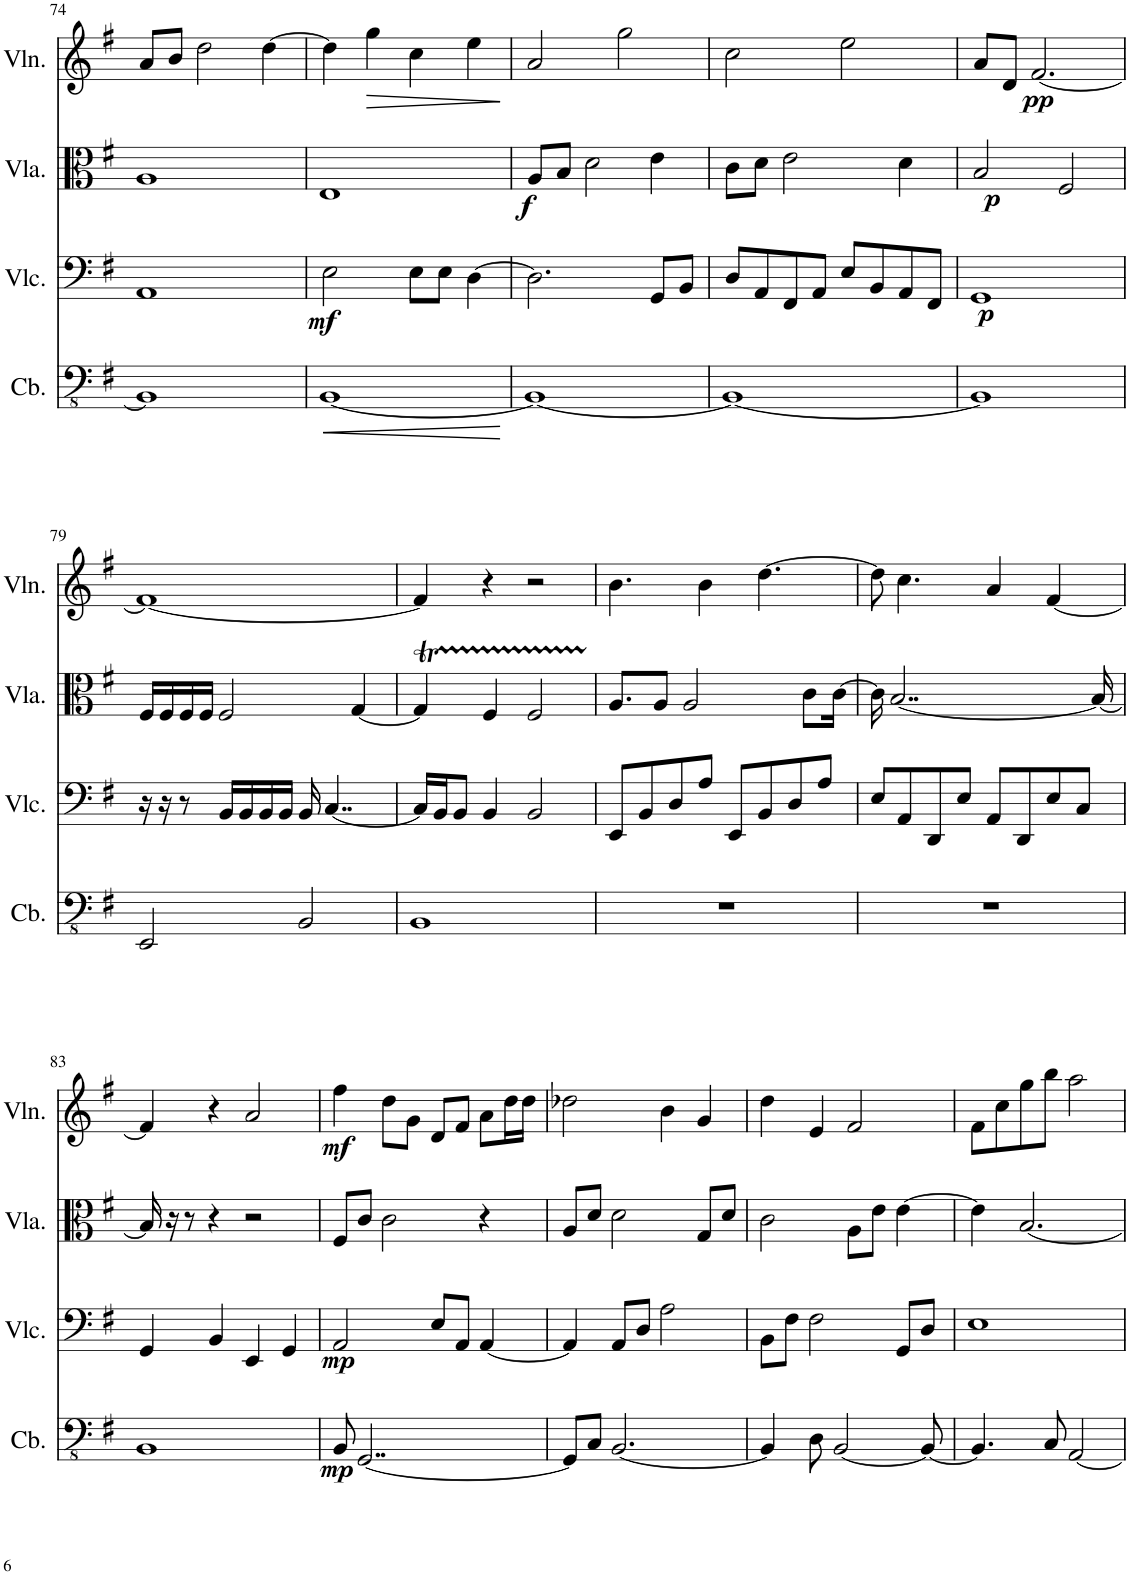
**kern	**dynam	**kern	**dynam	**kern	**dynam	**kern	**dynam
*part4	*part4	*part3	*part3	*part2	*part2	*part1	*part1
*staff4	*staff4	*staff3	*staff3	*staff2	*staff2	*staff1	*staff1
*I"Contrabass	*	*I"Violoncello	*	*I"Viola	*	*I"Violin	*
*I'Cb.	*	*I'Vlc.	*	*I'Vla.	*	*I'Vln.	*
!!LO:PB:g=z
*clefFv4	*	*clefF4	*	*clefC3	*	*clefG2	*
*Trd7c12	*	*	*	*	*	*	*
*k[f#]	*	*k[f#]	*	*k[f#]	*	*k[f#]	*
*M4/4	*	*M4/4	*	*M4/4	*	*M4/4	*
=74	=74	=74	=74	=74	=74	=74	=74
1BBB]	.	1AA	.	1A	.	8a/L	.
.	.	.	.	.	.	8b/J	.
.	.	.	.	.	.	2dd\	.
.	.	.	.	.	.	[4dd\	.
=75	=75	=75	=75	=75	=75	=75	=75
!	!LO:HP:b	!	!LO:DY:b	!	!	!	!
[1BBB	<	2E\	mf	1E	.	4dd\]	.
!	!	!	!	!	!	!	!LO:HP:b
.	.	.	.	.	.	4gg\	>
.	.	8E\L	.	.	.	4cc\	.
.	.	8E\J	.	.	.	.	.
.	.	[4D\	.	.	.	4ee\	.
.	[	.	.	.	.	.	]
=76	=76	=76	=76	=76	=76	=76	=76
!	!	!	!	!	!LO:DY:b	!	!
1BBB_	.	2.D\]	.	8A/L	f	2a/	.
.	.	.	.	8B/J	.	.	.
.	.	.	.	2d\	.	.	.
.	.	.	.	.	.	2gg\	.
.	.	8GG/L	.	4e\	.	.	.
.	.	8BB/J	.	.	.	.	.
=77	=77	=77	=77	=77	=77	=77	=77
1BBB_	.	8D/L	.	8c\L	.	2cc\	.
.	.	8AA/	.	8d\J	.	.	.
.	.	8FF#/	.	2e\	.	.	.
.	.	8AA/J	.	.	.	.	.
.	.	8E/L	.	.	.	2ee\	.
.	.	8BB/	.	.	.	.	.
.	.	8AA/	.	4d\	.	.	.
.	.	8FF#/J	.	.	.	.	.
=78	=78	=78	=78	=78	=78	=78	=78
!	!	!	!LO:DY:b	!	!LO:DY:b	!	!
1BBB]	.	1GG	p	2B/	p	8a/L	.
.	.	.	.	.	.	8d/J	.
!	!	!	!	!	!	!	!LO:DY:b
.	.	.	.	.	.	[2.f#/	pp
.	.	.	.	2F#/	.	.	.
!!LO:LB:g=z
=79	=79	=79	=79	=79	=79	=79	=79
2EEE/	.	16r	.	16F#/LL	.	1f#_	.
.	.	16r	.	16F#/	.	.	.
.	.	8r	.	16F#/	.	.	.
.	.	.	.	16F#/JJ	.	.	.
.	.	16BB/LL	.	2F#/	.	.	.
.	.	16BB/	.	.	.	.	.
.	.	16BB/	.	.	.	.	.
.	.	16BB/JJ	.	.	.	.	.
2BBB/	.	16BB/	.	.	.	.	.
.	.	[4..C/	.	.	.	.	.
.	.	.	.	[4G/	.	.	.
=80	=80	=80	=80	=80	=80	=80	=80
1BBB	.	16C/LL]	.	4GT/]	.	4f#/]	.
.	.	16BB/J	.	.	.	.	.
.	.	8BB/J	.	.	.	.	.
.	.	4BB/	.	4F#/	.	4r	.
.	.	2BB/	.	2F#TTT/	.	2r	.
=81	=81	=81	=81	=81	=81	=81	=81
1r	.	8EE/L	.	8.A/L	.	4.b\	.
.	.	8BB/	.	.	.	.	.
.	.	.	.	8A/J	.	.	.
.	.	8D/	.	.	.	.	.
.	.	.	.	2A/	.	.	.
.	.	8A/J	.	.	.	4b\	.
.	.	8EE/L	.	.	.	.	.
.	.	8BB/	.	.	.	[4.dd\	.
.	.	8D/	.	.	.	.	.
.	.	.	.	8c\L	.	.	.
.	.	8A/J	.	.	.	.	.
.	.	.	.	[16c\Jk	.	.	.
=82	=82	=82	=82	=82	=82	=82	=82
1r	.	8E/L	.	16c\]	.	8dd\]	.
.	.	.	.	[2..B/	.	.	.
.	.	8AA/	.	.	.	4.cc\	.
.	.	8DD/	.	.	.	.	.
.	.	8E/J	.	.	.	.	.
.	.	8AA/L	.	.	.	4a/	.
.	.	8DD/	.	.	.	.	.
.	.	8E/	.	.	.	[4f#/	.
.	.	8C/J	.	.	.	.	.
.	.	.	.	16B/_	.	.	.
!!LO:LB:g=z
=83	=83	=83	=83	=83	=83	=83	=83
1BBB	.	4GG/	.	16B/]	.	4f#/]	.
.	.	.	.	16r	.	.	.
.	.	.	.	8r	.	.	.
.	.	4BB/	.	4r	.	4r	.
.	.	4EE/	.	2r	.	2a/	.
.	.	4GG/	.	.	.	.	.
=84	=84	=84	=84	=84	=84	=84	=84
!	!LO:DY:b	!	!LO:DY:b	!	!	!	!LO:DY:b
8BBB/	mp	2AA/	mp	8F#/L	.	4ff#\	mf
[2..GGG/	.	.	.	8c/J	.	.	.
.	.	.	.	2c\	.	8dd\L	.
.	.	.	.	.	.	8g\J	.
.	.	8E/L	.	.	.	8d/L	.
.	.	8AA/J	.	.	.	8f#/J	.
.	.	[4AA/	.	4r	.	8a\L	.
.	.	.	.	.	.	16dd\L	.
.	.	.	.	.	.	16dd\JJ	.
=85	=85	=85	=85	=85	=85	=85	=85
8GGG/L]	.	4AA/]	.	8A/L	.	2dd-X\	.
8CC/J	.	.	.	8d/J	.	.	.
[2.BBB/	.	8AA/L	.	2d\	.	.	.
.	.	8D/J	.	.	.	.	.
.	.	2A\	.	.	.	4b\	.
.	.	.	.	8G/L	.	4g/	.
.	.	.	.	8d/J	.	.	.
=86	=86	=86	=86	=86	=86	=86	=86
4BBB/]	.	8BB\L	.	2c\	.	4dd\	.
.	.	8F#\J	.	.	.	.	.
8DD\	.	2F#\	.	.	.	4e/	.
[2BBB/	.	.	.	.	.	.	.
.	.	.	.	8A\L	.	2f#/	.
.	.	.	.	8e\J	.	.	.
.	.	8GG/L	.	[4e\	.	.	.
8BBB/_	.	8D/J	.	.	.	.	.
=87	=87	=87	=87	=87	=87	=87	=87
4.BBB/]	.	1E	.	4e\]	.	8f#\L	.
.	.	.	.	.	.	8cc\	.
.	.	.	.	[2.B/	.	8gg\	.
8CC/	.	.	.	.	.	8bb\J	.
[2AAA/	.	.	.	.	.	2aa\	.
=	=	=	=	=	=	=	=
*-	*-	*-	*-	*-	*-	*-	*-
